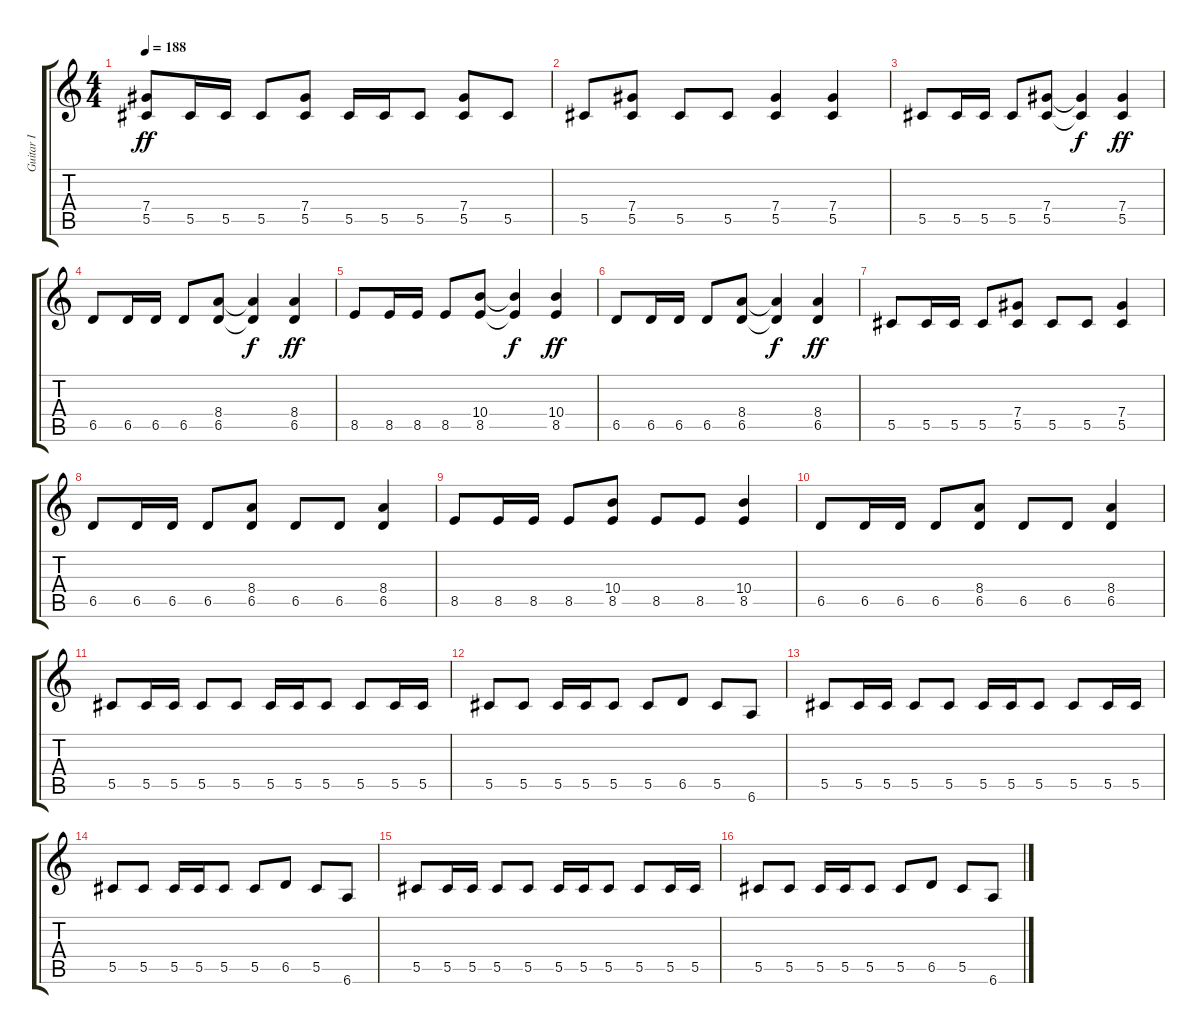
\track ("Guitar I" "Guitar I") {instrument distortionguitar}
\staff {score tabs}
\tuning (Eb4 Bb3 Gb3 Db3 Ab2 Eb2) {hide}
\ts (4 4)
\tempo 188
\clef g2
\ks c
(7.4 5.5).8{dy ff} 5.5.16 5.5.16 5.5.8 (7.4 5.5).8 5.5.16 5.5.16 5.5.8 (7.4 5.5).8 5.5.8 |
5.5.8 (7.4 5.5).8 5.5.8 5.5.8 (7.4 5.5).4 (7.4 5.5).4 |
5.5.8 5.5.16 5.5.16 5.5.8 (7.4 5.5).8 (7.4{t} 5.5{t}).4{dy f} (7.4 5.5).4{dy ff} |
6.5.8 6.5.16 6.5.16 6.5.8 (8.4 6.5).8 (8.4{t} 6.5{t}).4{dy f} (8.4 6.5).4{dy ff} |
8.5.8 8.5.16 8.5.16 8.5.8 (10.4 8.5).8 (10.4{t} 8.5{t}).4{dy f} (10.4 8.5).4{dy ff} |
6.5.8 6.5.16 6.5.16 6.5.8 (8.4 6.5).8 (8.4{t} 6.5{t}).4{dy f} (8.4 6.5).4{dy ff} |
5.5.8 5.5.16 5.5.16 5.5.8 (7.4 5.5).8 5.5.8 5.5.8 (7.4 5.5).4 |
6.5.8 6.5.16 6.5.16 6.5.8 (8.4 6.5).8 6.5.8 6.5.8 (8.4 6.5).4 |
8.5.8 8.5.16 8.5.16 8.5.8 (10.4 8.5).8 8.5.8 8.5.8 (10.4 8.5).4 |
6.5.8 6.5.16 6.5.16 6.5.8 (8.4 6.5).8 6.5.8 6.5.8 (8.4 6.5).4 |
5.5.8 5.5.16 5.5.16 5.5.8 5.5.8 5.5.16 5.5.16 5.5.8 5.5.8 5.5.16 5.5.16 |
5.5.8 5.5.8 5.5.16 5.5.16 5.5.8 5.5.8 6.5.8 5.5.8 6.6.8 |
5.5.8 5.5.16 5.5.16 5.5.8 5.5.8 5.5.16 5.5.16 5.5.8 5.5.8 5.5.16 5.5.16 |
5.5.8 5.5.8 5.5.16 5.5.16 5.5.8 5.5.8 6.5.8 5.5.8 6.6.8 |
5.5.8 5.5.16 5.5.16 5.5.8 5.5.8 5.5.16 5.5.16 5.5.8 5.5.8 5.5.16 5.5.16 |
5.5.8 5.5.8 5.5.16 5.5.16 5.5.8 5.5.8 6.5.8 5.5.8 6.6.8
